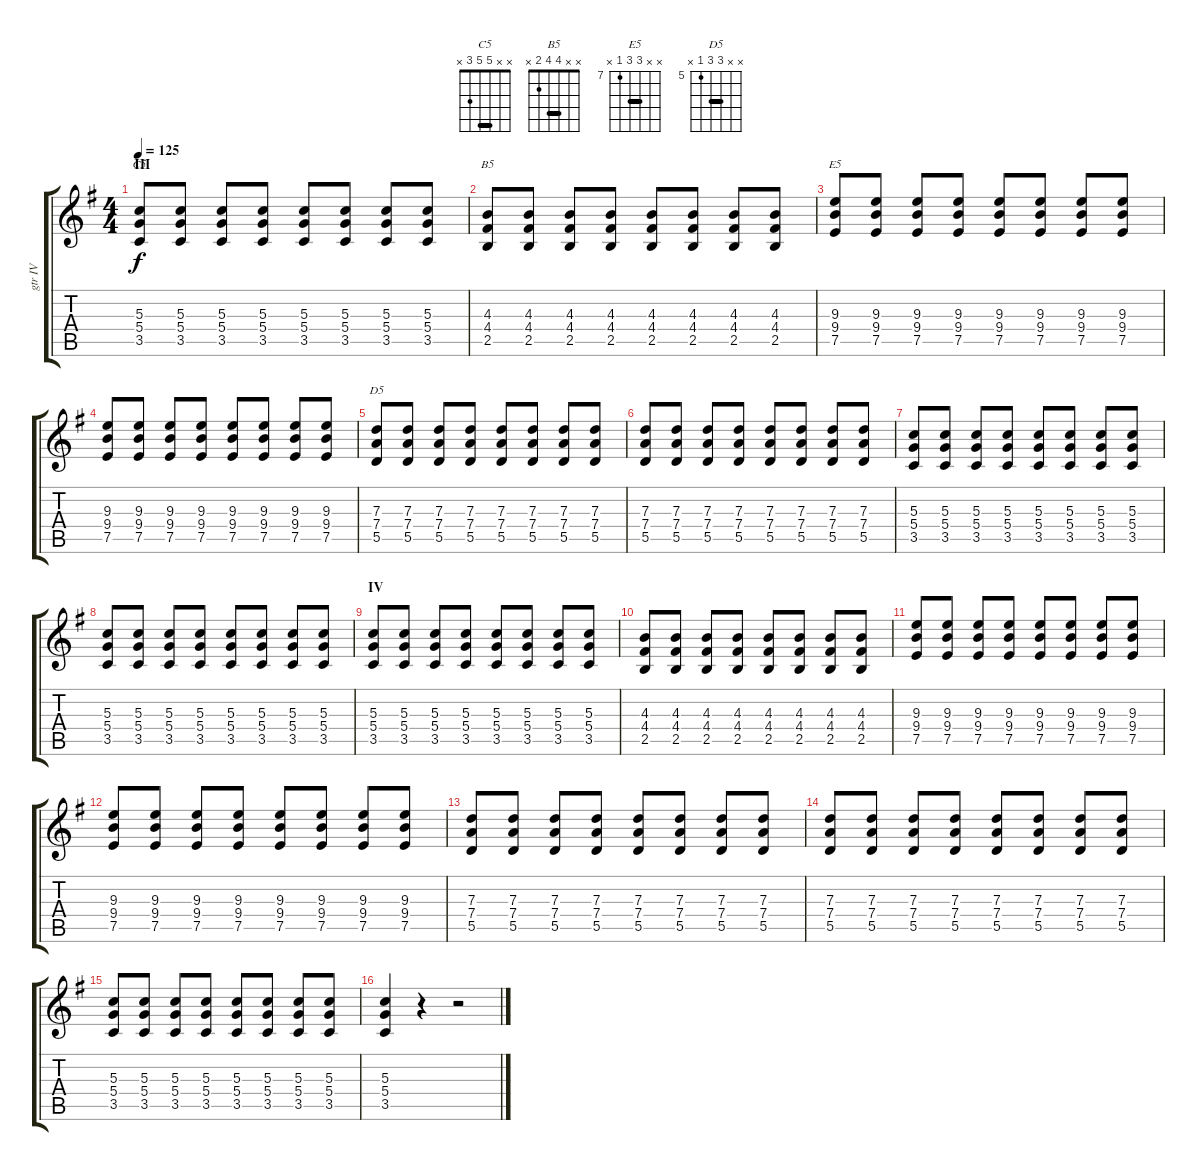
\track ("gtr IV" "gtr IV") {instrument overdrivenguitar}
\staff {score tabs}
\tuning (E4 B3 G3 D3 A2 E2) {hide}
\chord ("C5" x x 5 5 3 x) {barre 5}
\chord ("B5" x x 4 4 2 x) {barre 4}
\chord ("E5" x x 9 9 7 x) {firstfret 7 barre 9}
\chord ("D5" x x 7 7 5 x) {firstfret 5 barre 7}
\ts (4 4)
\section ("" "III")
\tempo 125
\clef g2
\ks eminor
(5.3 5.4 3.5).8{ch "C5" dy f} (5.3 5.4 3.5).8 (5.3 5.4 3.5).8 (5.3 5.4 3.5).8 (5.3 5.4 3.5).8 (5.3 5.4 3.5).8 (5.3 5.4 3.5).8 (5.3 5.4 3.5).8 |
(4.3 4.4 2.5).8{ch "B5"} (4.3 4.4 2.5).8 (4.3 4.4 2.5).8 (4.3 4.4 2.5).8 (4.3 4.4 2.5).8 (4.3 4.4 2.5).8 (4.3 4.4 2.5).8 (4.3 4.4 2.5).8 |
(9.3 9.4 7.5).8{ch "E5"} (9.3 9.4 7.5).8 (9.3 9.4 7.5).8 (9.3 9.4 7.5).8 (9.3 9.4 7.5).8 (9.3 9.4 7.5).8 (9.3 9.4 7.5).8 (9.3 9.4 7.5).8 |
(9.3 9.4 7.5).8 (9.3 9.4 7.5).8 (9.3 9.4 7.5).8 (9.3 9.4 7.5).8 (9.3 9.4 7.5).8 (9.3 9.4 7.5).8 (9.3 9.4 7.5).8 (9.3 9.4 7.5).8 |
(7.3 7.4 5.5).8{ch "D5"} (7.3 7.4 5.5).8 (7.3 7.4 5.5).8 (7.3 7.4 5.5).8 (7.3 7.4 5.5).8 (7.3 7.4 5.5).8 (7.3 7.4 5.5).8 (7.3 7.4 5.5).8 |
(7.3 7.4 5.5).8 (7.3 7.4 5.5).8 (7.3 7.4 5.5).8 (7.3 7.4 5.5).8 (7.3 7.4 5.5).8 (7.3 7.4 5.5).8 (7.3 7.4 5.5).8 (7.3 7.4 5.5).8 |
(5.3 5.4 3.5).8 (5.3 5.4 3.5).8 (5.3 5.4 3.5).8 (5.3 5.4 3.5).8 (5.3 5.4 3.5).8 (5.3 5.4 3.5).8 (5.3 5.4 3.5).8 (5.3 5.4 3.5).8 |
(5.3 5.4 3.5).8 (5.3 5.4 3.5).8 (5.3 5.4 3.5).8 (5.3 5.4 3.5).8 (5.3 5.4 3.5).8 (5.3 5.4 3.5).8 (5.3 5.4 3.5).8 (5.3 5.4 3.5).8 |
\section ("" "IV")
(5.3 5.4 3.5).8 (5.3 5.4 3.5).8 (5.3 5.4 3.5).8 (5.3 5.4 3.5).8 (5.3 5.4 3.5).8 (5.3 5.4 3.5).8 (5.3 5.4 3.5).8 (5.3 5.4 3.5).8 |
(4.3 4.4 2.5).8 (4.3 4.4 2.5).8 (4.3 4.4 2.5).8 (4.3 4.4 2.5).8 (4.3 4.4 2.5).8 (4.3 4.4 2.5).8 (4.3 4.4 2.5).8 (4.3 4.4 2.5).8 |
(9.3 9.4 7.5).8 (9.3 9.4 7.5).8 (9.3 9.4 7.5).8 (9.3 9.4 7.5).8 (9.3 9.4 7.5).8 (9.3 9.4 7.5).8 (9.3 9.4 7.5).8 (9.3 9.4 7.5).8 |
(9.3 9.4 7.5).8 (9.3 9.4 7.5).8 (9.3 9.4 7.5).8 (9.3 9.4 7.5).8 (9.3 9.4 7.5).8 (9.3 9.4 7.5).8 (9.3 9.4 7.5).8 (9.3 9.4 7.5).8 |
(7.3 7.4 5.5).8 (7.3 7.4 5.5).8 (7.3 7.4 5.5).8 (7.3 7.4 5.5).8 (7.3 7.4 5.5).8 (7.3 7.4 5.5).8 (7.3 7.4 5.5).8 (7.3 7.4 5.5).8 |
(7.3 7.4 5.5).8 (7.3 7.4 5.5).8 (7.3 7.4 5.5).8 (7.3 7.4 5.5).8 (7.3 7.4 5.5).8 (7.3 7.4 5.5).8 (7.3 7.4 5.5).8 (7.3 7.4 5.5).8 |
(5.3 5.4 3.5).8 (5.3 5.4 3.5).8 (5.3 5.4 3.5).8 (5.3 5.4 3.5).8 (5.3 5.4 3.5).8 (5.3 5.4 3.5).8 (5.3 5.4 3.5).8 (5.3 5.4 3.5).8 |
(5.3 5.4 3.5).4 r.4 r.2
